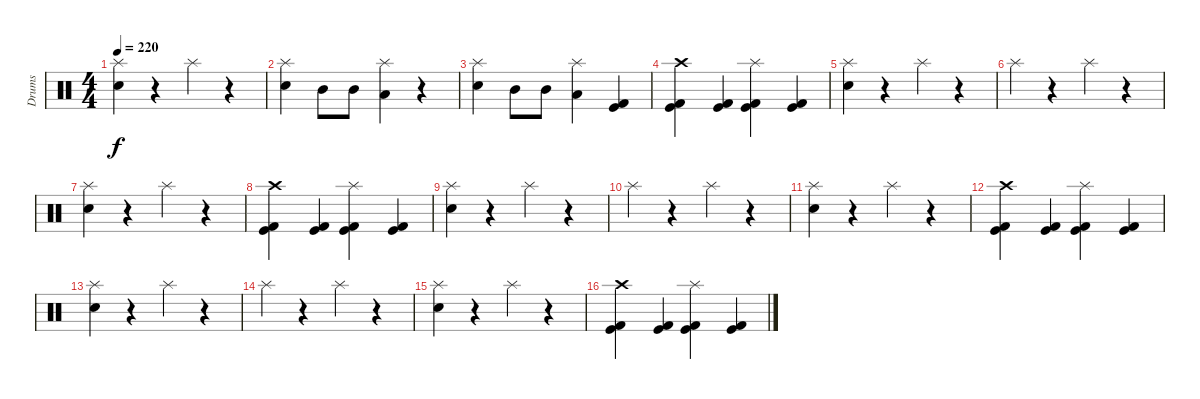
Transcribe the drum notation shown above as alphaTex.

\track ("Drums" "Drums") {instrument percussion}
\staff {score}
\articulation defaults
\ts (4 4)
\tempo 220
\clef neutral
\ks c
("Splash (hit)" "Electric Snare (hit)").4{dy f} r.4 "Splash (hit)".4 r.4 |
("Splash (hit)" "Electric Snare (hit)").4 "Mid Tom (hit)".8 "Mid Tom (hit)".8 ("Splash (hit)" "Low Tom (hit)").4 r.4 |
("Splash (hit)" "Electric Snare (hit)").4 "Mid Tom (hit)".8 "Mid Tom (hit)".8 ("Splash (hit)" "Low Tom (hit)").4 ("Kick (hit)" "Kick (hit) 2").4 |
("Crash high (hit)" "Kick (hit)" "Kick (hit) 2").4 ("Kick (hit)" "Kick (hit) 2").4 ("Splash (hit)" "Kick (hit)" "Kick (hit) 2").4 ("Kick (hit)" "Kick (hit) 2").4 |
("Splash (hit)" "Electric Snare (hit)").4 r.4 "Splash (hit)".4 r.4 |
"Splash (hit)".4 r.4 "Splash (hit)".4 r.4 |
("Splash (hit)" "Electric Snare (hit)").4 r.4 "Splash (hit)".4 r.4 |
("Crash high (hit)" "Kick (hit)" "Kick (hit) 2").4 ("Kick (hit)" "Kick (hit) 2").4 ("Splash (hit)" "Kick (hit)" "Kick (hit) 2").4 ("Kick (hit)" "Kick (hit) 2").4 |
("Splash (hit)" "Electric Snare (hit)").4 r.4 "Splash (hit)".4 r.4 |
"Splash (hit)".4 r.4 "Splash (hit)".4 r.4 |
("Splash (hit)" "Electric Snare (hit)").4 r.4 "Splash (hit)".4 r.4 |
("Crash high (hit)" "Kick (hit)" "Kick (hit) 2").4 ("Kick (hit)" "Kick (hit) 2").4 ("Splash (hit)" "Kick (hit)" "Kick (hit) 2").4 ("Kick (hit)" "Kick (hit) 2").4 |
("Splash (hit)" "Electric Snare (hit)").4 r.4 "Splash (hit)".4 r.4 |
"Splash (hit)".4 r.4 "Splash (hit)".4 r.4 |
("Splash (hit)" "Electric Snare (hit)").4 r.4 "Splash (hit)".4 r.4 |
("Crash high (hit)" "Kick (hit)" "Kick (hit) 2").4 ("Kick (hit)" "Kick (hit) 2").4 ("Splash (hit)" "Kick (hit)" "Kick (hit) 2").4 ("Kick (hit)" "Kick (hit) 2").4
